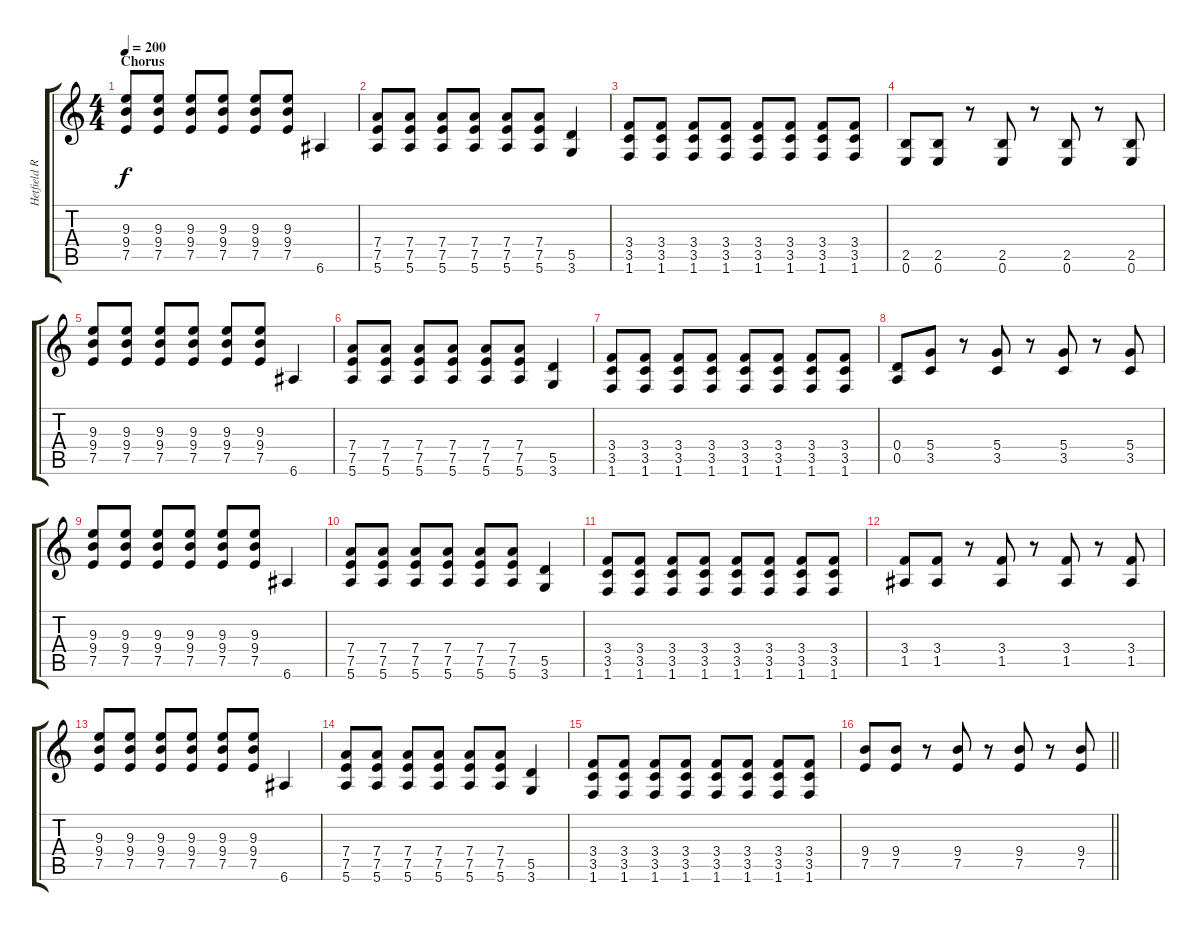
\track ("Hetfield Rythem" "Hetfield R") {instrument distortionguitar}
\staff {score tabs}
\tuning (E4 B3 G3 D3 A2 E2) {hide}
\ts (4 4)
\section ("" "Chorus")
\tempo 200
\clef g2
\ks c
(9.3 9.4 7.5).8{dy f} (9.3 9.4 7.5).8 (9.3 9.4 7.5).8 (9.3 9.4 7.5).8 (9.3 9.4 7.5).8 (9.3 9.4 7.5).8 6.6.4 |
(7.4 7.5 5.6).8 (7.4 7.5 5.6).8 (7.4 7.5 5.6).8 (7.4 7.5 5.6).8 (7.4 7.5 5.6).8 (7.4 7.5 5.6).8 (5.5 3.6).4 |
(3.4 3.5 1.6).8 (3.4 3.5 1.6).8 (3.4 3.5 1.6).8 (3.4 3.5 1.6).8 (3.4 3.5 1.6).8 (3.4 3.5 1.6).8 (3.4 3.5 1.6).8 (3.4 3.5 1.6).8 |
(2.5 0.6).8 (2.5 0.6).8 r.8 (2.5 0.6).8 r.8 (2.5 0.6).8 r.8 (2.5 0.6).8 |
(9.3 9.4 7.5).8 (9.3 9.4 7.5).8 (9.3 9.4 7.5).8 (9.3 9.4 7.5).8 (9.3 9.4 7.5).8 (9.3 9.4 7.5).8 6.6.4 |
(7.4 7.5 5.6).8 (7.4 7.5 5.6).8 (7.4 7.5 5.6).8 (7.4 7.5 5.6).8 (7.4 7.5 5.6).8 (7.4 7.5 5.6).8 (5.5 3.6).4 |
(3.4 3.5 1.6).8 (3.4 3.5 1.6).8 (3.4 3.5 1.6).8 (3.4 3.5 1.6).8 (3.4 3.5 1.6).8 (3.4 3.5 1.6).8 (3.4 3.5 1.6).8 (3.4 3.5 1.6).8 |
(0.4 0.5).8 (5.4 3.5).8 r.8 (5.4 3.5).8 r.8 (5.4 3.5).8 r.8 (5.4 3.5).8 |
(9.3 9.4 7.5).8 (9.3 9.4 7.5).8 (9.3 9.4 7.5).8 (9.3 9.4 7.5).8 (9.3 9.4 7.5).8 (9.3 9.4 7.5).8 6.6.4 |
(7.4 7.5 5.6).8 (7.4 7.5 5.6).8 (7.4 7.5 5.6).8 (7.4 7.5 5.6).8 (7.4 7.5 5.6).8 (7.4 7.5 5.6).8 (5.5 3.6).4 |
(3.4 3.5 1.6).8 (3.4 3.5 1.6).8 (3.4 3.5 1.6).8 (3.4 3.5 1.6).8 (3.4 3.5 1.6).8 (3.4 3.5 1.6).8 (3.4 3.5 1.6).8 (3.4 3.5 1.6).8 |
(3.4 1.5).8 (3.4 1.5).8 r.8 (3.4 1.5).8 r.8 (3.4 1.5).8 r.8 (3.4 1.5).8 |
(9.3 9.4 7.5).8 (9.3 9.4 7.5).8 (9.3 9.4 7.5).8 (9.3 9.4 7.5).8 (9.3 9.4 7.5).8 (9.3 9.4 7.5).8 6.6.4 |
(7.4 7.5 5.6).8 (7.4 7.5 5.6).8 (7.4 7.5 5.6).8 (7.4 7.5 5.6).8 (7.4 7.5 5.6).8 (7.4 7.5 5.6).8 (5.5 3.6).4 |
(3.4 3.5 1.6).8 (3.4 3.5 1.6).8 (3.4 3.5 1.6).8 (3.4 3.5 1.6).8 (3.4 3.5 1.6).8 (3.4 3.5 1.6).8 (3.4 3.5 1.6).8 (3.4 3.5 1.6).8 |
\barLineRight lightlight
(9.4 7.5).8 (9.4 7.5).8 r.8 (9.4 7.5).8 r.8 (9.4 7.5).8 r.8 (9.4 7.5).8
